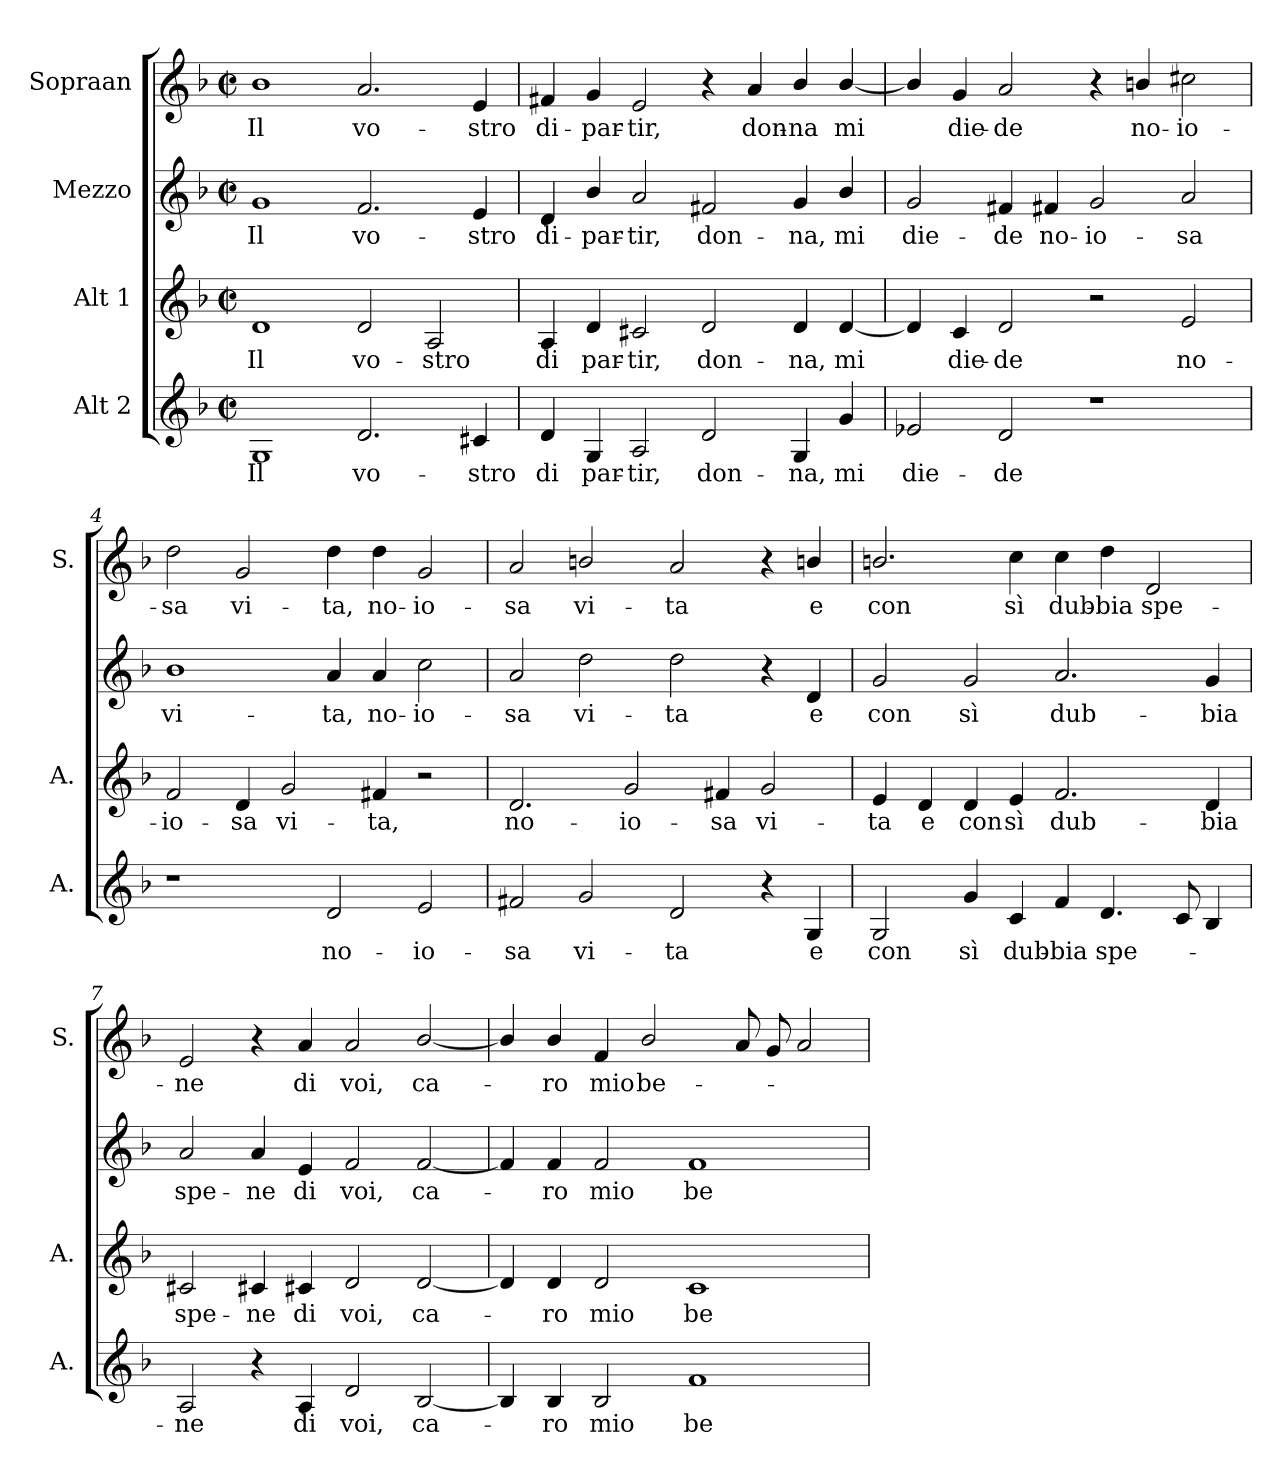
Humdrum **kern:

**kern	**text	**kern	**text	**kern	**text	**kern	**text
*part4	*part4	*part3	*part3	*part2	*part2	*part1	*part1
*staff4	*staff4	*staff3	*staff3	*staff2	*staff2	*staff1	*staff1
*I"Alt 2	*	*I"Alt 1	*	*I"Mezzo	*	*I"Sopraan	*
*I'A.	*	*I'A.	*	*	*	*I'S.	*
*clefG2	*	*clefG2	*	*clefG2	*	*clefG2	*
*k[b-]	*	*k[b-]	*	*k[b-]	*	*k[b-]	*
*d:	*	*d:	*	*d:	*	*d:	*
*M2/2	*	*M2/2	*	*M2/2	*	*M2/2	*
*met(c|)	*	*met(c|)	*	*met(c|)	*	*met(c|)	*
=1	=1	=1	=1	=1	=1	=1	=1
!	!LO:LY:b	!	!LO:LY:b	!	!LO:LY:b	!	!LO:LY:b
1G	Il	1d	Il	1g	Il	1b-	Il
!	!LO:LY:b	!	!LO:LY:b	!	!LO:LY:b	!	!LO:LY:b
2.d/	vo-	2d/	vo-	2.f/	vo-	2.a/	vo-
!	!	!	!LO:LY:b	!	!	!	!
.	.	2A/	-stro	.	.	.	.
!	!LO:LY:b	!	!	!	!LO:LY:b	!	!LO:LY:b
4c#X/	-stro	.	.	4e/	-stro	4e/	-stro
=2	=2	=2	=2	=2	=2	=2	=2
!	!LO:LY:b	!	!LO:LY:b	!	!LO:LY:b	!	!LO:LY:b
4d/	di	4A/	di	4d/	di-	4f#X/	di-
!	!LO:LY:b	!	!LO:LY:b	!	!LO:LY:b	!	!LO:LY:b
4G/	par-	4d/	par-	4b-/	-par-	4g/	-par-
!	!LO:LY:b	!	!LO:LY:b	!	!LO:LY:b	!	!LO:LY:b
2A/	-tir,	2c#X/	-tir,	2a/	-tir,	2e/	-tir,
!	!LO:LY:b	!	!LO:LY:b	!	!LO:LY:b	!	!
2d/	don-	2d/	don-	2f#X/	don-	4r	.
!	!	!	!	!	!	!	!LO:LY:b
.	.	.	.	.	.	4a/	don-
!	!LO:LY:b	!	!LO:LY:b	!	!LO:LY:b	!	!LO:LY:b
4G/	-na,	4d/	-na,	4g/	-na,	4b-/	-na
!	!LO:LY:b	!	!LO:LY:b	!	!LO:LY:b	!	!LO:LY:b
4g/	mi	[4d/	mi	4b-/	mi	[4b-/	mi
=3	=3	=3	=3	=3	=3	=3	=3
!	!LO:LY:b	!	!	!	!LO:LY:b	!	!
2e-X/	die-	4d/]	.	2g/	die-	4b-/]	.
!	!	!	!LO:LY:b	!	!	!	!LO:LY:b
.	.	4c/	die-	.	.	4g/	die-
!	!LO:LY:b	!	!LO:LY:b	!	!LO:LY:b	!	!LO:LY:b
2d/	-de	2d/	-de	4f#X/	-de	2a/	-de
!	!	!	!	!	!LO:LY:b	!	!
.	.	.	.	4f#X/	no-	.	.
!	!	!	!	!	!LO:LY:b	!	!
1r	.	2r	.	2g/	-io-	4r	.
!	!	!	!	!	!	!	!LO:LY:b
.	.	.	.	.	.	4bn/	no-
!	!	!	!LO:LY:b	!	!LO:LY:b	!	!LO:LY:b
.	.	2e/	no-	2a/	-sa	2cc#X\	-io-
!!LO:LB:g=z
=4	=4	=4	=4	=4	=4	=4	=4
!	!	!	!LO:LY:b	!	!LO:LY:b	!	!LO:LY:b
1r	.	2f/	-io-	1b-	vi-	2dd\	-sa
!	!	!	!LO:LY:b	!	!	!	!LO:LY:b
.	.	4d/	-sa	.	.	2g/	vi-
!	!	!	!LO:LY:b	!	!	!	!
.	.	2g/	vi-	.	.	.	.
!	!LO:LY:b	!	!	!	!LO:LY:b	!	!LO:LY:b
2d/	no-	.	.	4a/	-ta,	4dd\	-ta,
!	!	!	!LO:LY:b	!	!LO:LY:b	!	!LO:LY:b
.	.	4f#X/	-ta,	4a/	no-	4dd\	no-
!	!LO:LY:b	!	!	!	!LO:LY:b	!	!LO:LY:b
2e/	-io-	2r	.	2cc\	-io-	2g/	-io-
=5	=5	=5	=5	=5	=5	=5	=5
!	!LO:LY:b	!	!LO:LY:b	!	!LO:LY:b	!	!LO:LY:b
2f#X/	-sa	2.d/	no-	2a/	-sa	2a/	-sa
!	!LO:LY:b	!	!	!	!LO:LY:b	!	!LO:LY:b
2g/	vi-	.	.	2dd\	vi-	2bn/	vi-
!	!	!	!LO:LY:b	!	!	!	!
.	.	2g/	-io-	.	.	.	.
!	!LO:LY:b	!	!	!	!LO:LY:b	!	!LO:LY:b
2d/	-ta	.	.	2dd\	-ta	2a/	-ta
!	!	!	!LO:LY:b	!	!	!	!
.	.	4f#X/	-sa	.	.	.	.
!	!	!	!LO:LY:b	!	!	!	!
4r	.	2g/	vi-	4r	.	4r	.
!	!LO:LY:b	!	!	!	!LO:LY:b	!	!LO:LY:b
4G/	e	.	.	4d/	e	4bn/	e
=6	=6	=6	=6	=6	=6	=6	=6
!	!LO:LY:b	!	!LO:LY:b	!	!LO:LY:b	!	!LO:LY:b
2G/	con	4e/	-ta	2g/	con	2.bn/	con
!	!	!	!LO:LY:b	!	!	!	!
.	.	4d/	e	.	.	.	.
!	!LO:LY:b	!	!LO:LY:b	!	!LO:LY:b	!	!
4g/	sì	4d/	con	2g/	sì	.	.
!	!LO:LY:b	!	!LO:LY:b	!	!	!	!LO:LY:b
4c/	dub-	4e/	sì	.	.	4cc\	sì
!	!LO:LY:b	!	!LO:LY:b	!	!LO:LY:b	!	!LO:LY:b
4f/	-bia	2.f/	dub-	2.a/	dub-	4cc\	dub-
!	!LO:LY:b	!	!	!	!	!	!LO:LY:b
4.d/	spe-	.	.	.	.	4dd\	-bia
!	!	!	!	!	!	!	!LO:LY:b
.	.	.	.	.	.	2d/	spe-
8c/	.	.	.	.	.	.	.
!	!	!	!LO:LY:b	!	!LO:LY:b	!	!
4B-/	.	4d/	-bia	4g/	-bia	.	.
!!LO:LB:g=z
=7	=7	=7	=7	=7	=7	=7	=7
!	!LO:LY:b	!	!LO:LY:b	!	!LO:LY:b	!	!LO:LY:b
2A/	-ne	2c#X/	spe-	2a/	spe-	2e/	-ne
!	!	!	!LO:LY:b	!	!LO:LY:b	!	!
4r	.	4c#X/	-ne	4a/	-ne	4r	.
!	!LO:LY:b	!	!LO:LY:b	!	!LO:LY:b	!	!LO:LY:b
4A/	di	4c#X/	di	4e/	di	4a/	di
!	!LO:LY:b	!	!LO:LY:b	!	!LO:LY:b	!	!LO:LY:b
2d/	voi,	2d/	voi,	2f/	voi,	2a/	voi,
!	!LO:LY:b	!	!LO:LY:b	!	!LO:LY:b	!	!LO:LY:b
[2B-/	ca-	[2d/	ca-	[2f/	ca-	[2b-/	ca-
=8	=8	=8	=8	=8	=8	=8	=8
4B-/]	.	4d/]	.	4f/]	.	4b-/]	.
!	!LO:LY:b	!	!LO:LY:b	!	!LO:LY:b	!	!LO:LY:b
4B-/	-ro	4d/	-ro	4f/	-ro	4b-/	-ro
!	!LO:LY:b	!	!LO:LY:b	!	!LO:LY:b	!	!LO:LY:b
2B-/	mio	2d/	mio	2f/	mio	4f/	mio
!	!	!	!	!	!	!	!LO:LY:b
.	.	.	.	.	.	2b-/	be-
!	!LO:LY:b	!	!LO:LY:b	!	!LO:LY:b	!	!
1f	be-	1c	be-	1f	be-	.	.
.	.	.	.	.	.	8a/	.
.	.	.	.	.	.	8g/	.
.	.	.	.	.	.	2a/	.
=	=	=	=	=	=	=	=
*-	*-	*-	*-	*-	*-	*-	*-
